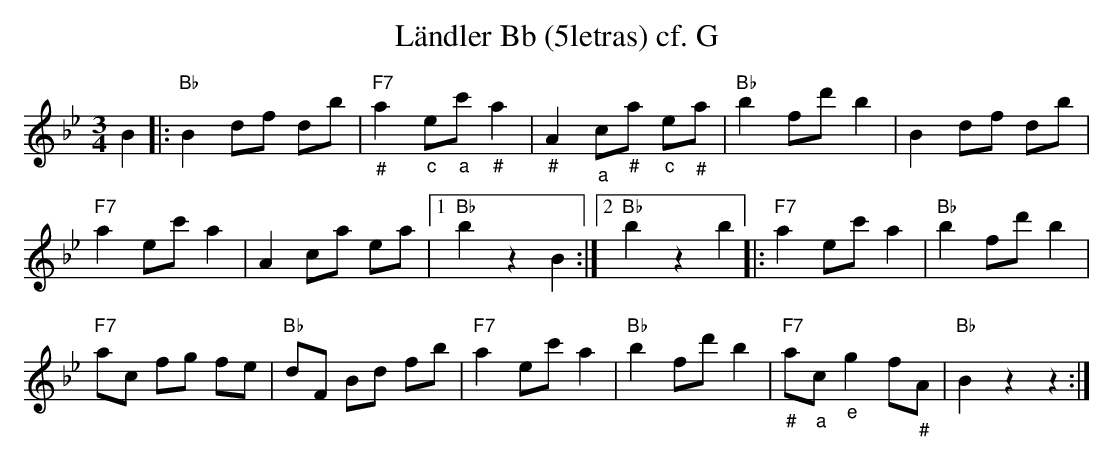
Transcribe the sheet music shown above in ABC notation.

X:1
T:L\"andler Bb (5letras) cf. G
M:3/4
L:1/8
K:Bbmaj%%MIDI gchordon
B2 |: "Bb"B2df db | "F7""_#"a2"_c"e"_a"c'"_#"a2 | "_#"A2"_a"c"_#"a "_c"e"_#"a | "Bb"b2fd'b2 | B2df db |
"F7"a2ec'a2 | A2ca ea |1 "Bb"b2z2B2 :|2 "Bb"b2z2b2 |: "F7"a2ec'a2 | "Bb"b2fd'b2 |
"F7"ac fg fe | "Bb"dF Bd fb | "F7"a2ec'a2 | "Bb"b2fd'b2 | "F7""_#"a"_a"c"_e"g2f"_#"A | "Bb"B2z2z2 :|
